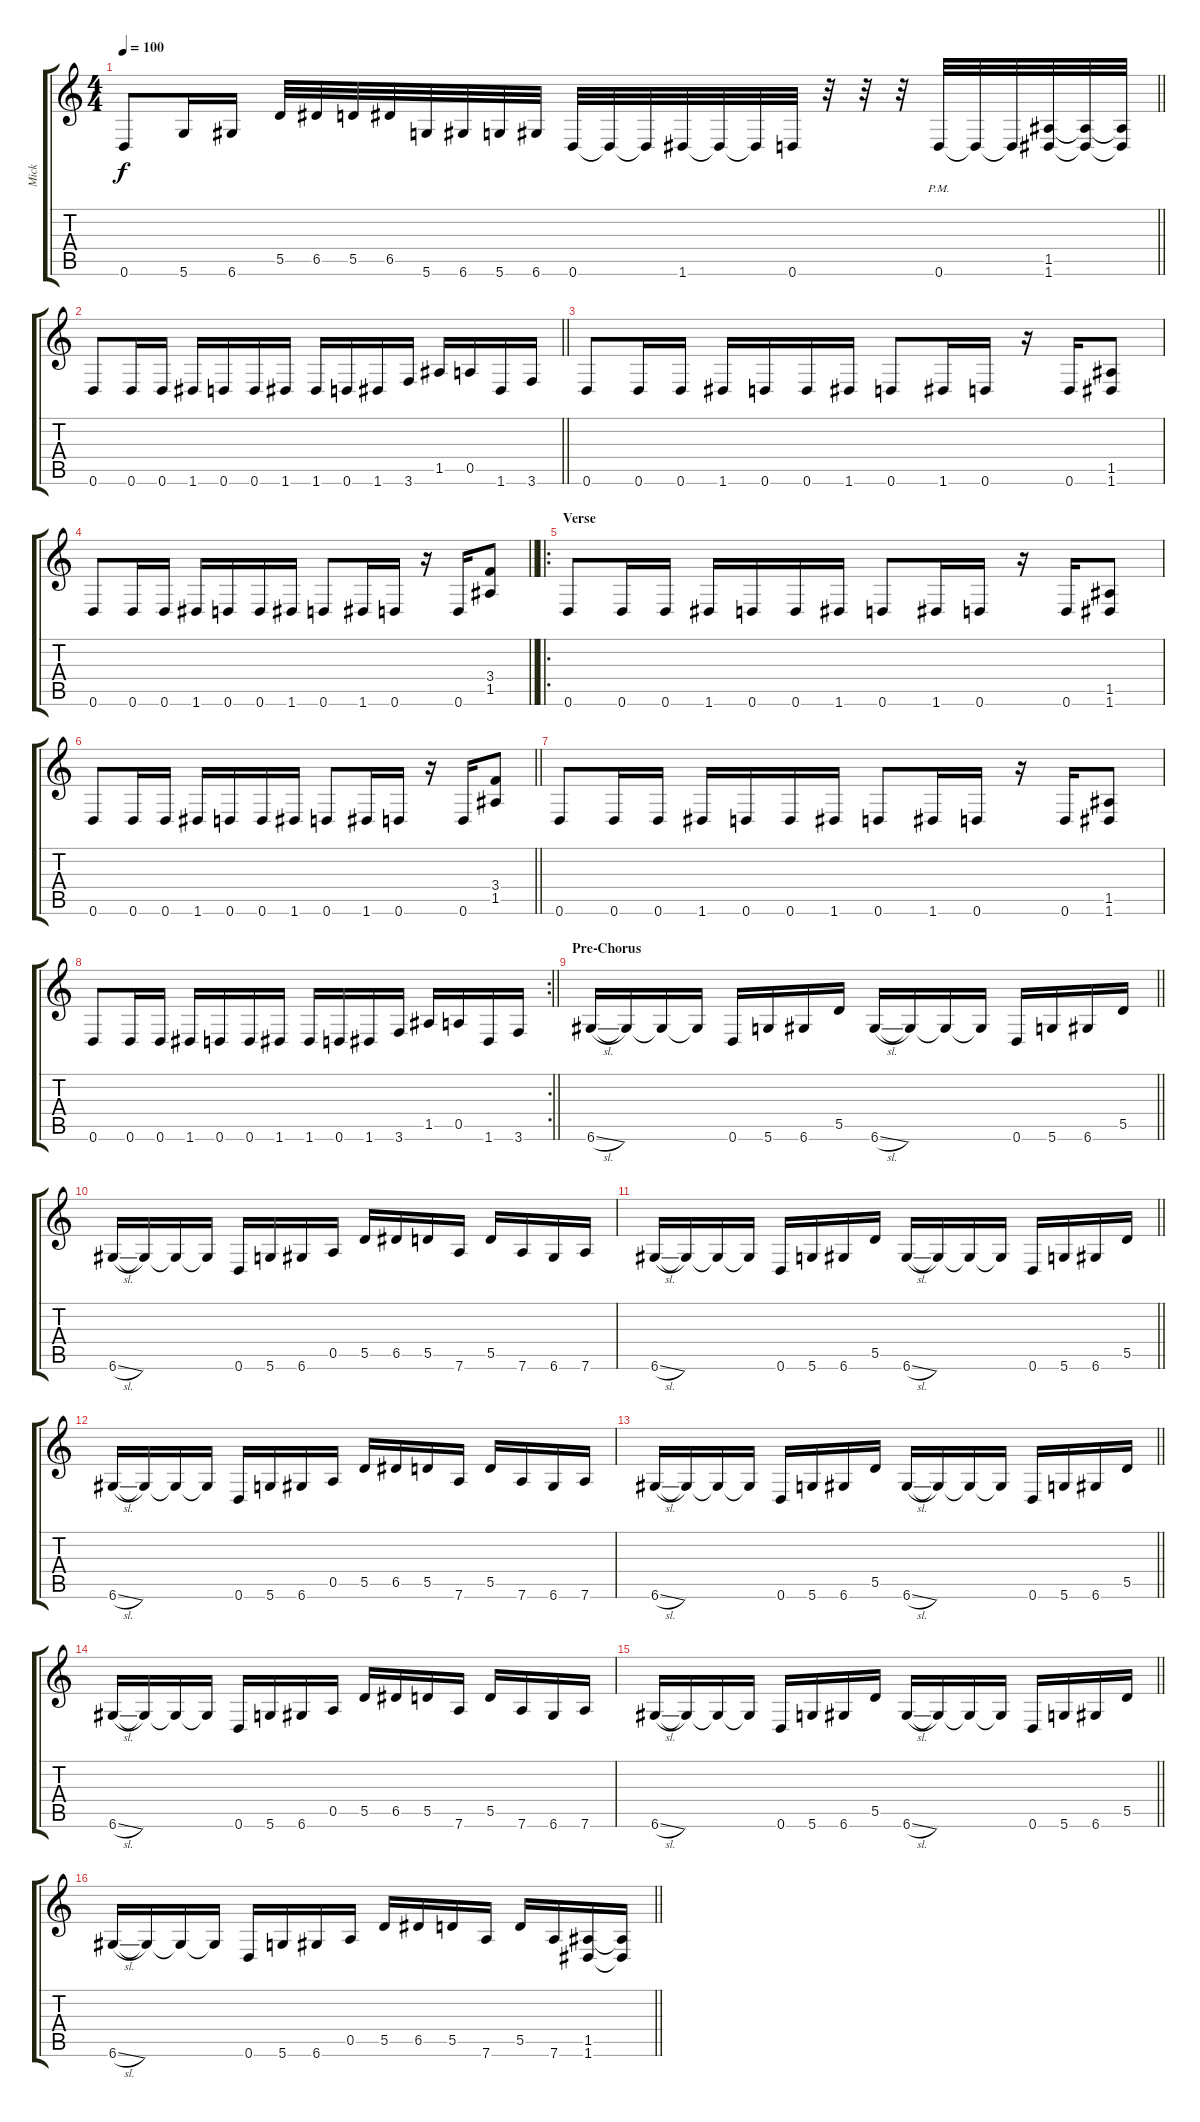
\track ("Mick" "Mick") {instrument distortionguitar}
\staff {score tabs}
\tuning (E4 A3 G3 D3 A2 D2) {hide}
\ts (4 4)
\tempo 100
\clef g2
\barLineRight lightlight
\ks c
0.6.8{dy f} 5.6.16 6.6.16 5.5.32 6.5.32 5.5.32 6.5.32 5.6.32 6.6.32 5.6.32 6.6.32 0.6.32 0.6{t}.32 0.6{t}.32 1.6.32 1.6{t}.32 1.6{t}.32 0.6.32 r.32 r.32 r.32 0.6{pm}.32 0.6{t}.32 0.6{t}.32 (1.5 1.6).32 (1.5{t} 1.6{t}).32 (1.5{t} 1.6{t}).32 |
\barLineRight lightlight
0.6.8 0.6.16 0.6.16 1.6.16 0.6.16 0.6.16 1.6.16 1.6.16 0.6.16 1.6.16 3.6.16 1.5.16 0.5.16 1.6.16 3.6.16 |
0.6.8 0.6.16 0.6.16 1.6.16 0.6.16 0.6.16 1.6.16 0.6.8 1.6.16 0.6.16 r.16 0.6.16 (1.5 1.6).8 |
\barLineRight lightlight
0.6.8 0.6.16 0.6.16 1.6.16 0.6.16 0.6.16 1.6.16 0.6.8 1.6.16 0.6.16 r.16 0.6.16 (3.4 1.5).8 |
\ro
\section ("" "Verse")
0.6.8 0.6.16 0.6.16 1.6.16 0.6.16 0.6.16 1.6.16 0.6.8 1.6.16 0.6.16 r.16 0.6.16 (1.5 1.6).8 |
\barLineRight lightlight
0.6.8 0.6.16 0.6.16 1.6.16 0.6.16 0.6.16 1.6.16 0.6.8 1.6.16 0.6.16 r.16 0.6.16 (3.4 1.5).8 |
0.6.8 0.6.16 0.6.16 1.6.16 0.6.16 0.6.16 1.6.16 0.6.8 1.6.16 0.6.16 r.16 0.6.16 (1.5 1.6).8 |
\rc 2
\barLineRight lightlight
0.6.8 0.6.16 0.6.16 1.6.16 0.6.16 0.6.16 1.6.16 1.6.16 0.6.16 1.6.16 3.6.16 1.5.16 0.5.16 1.6.16 3.6.16 |
\section ("" "Pre-Chorus")
\barLineRight lightlight
6.6{sl}.16 6.6{t}.16 6.6{t}.16 6.6{t}.16 0.6.16 5.6.16 6.6.16 5.5.16 6.6{sl}.16 6.6{t}.16 6.6{t}.16 6.6{t}.16 0.6.16 5.6.16 6.6.16 5.5.16 |
6.6{sl}.16 6.6{t}.16 6.6{t}.16 6.6{t}.16 0.6.16 5.6.16 6.6.16 0.5.16 5.5.16 6.5.16 5.5.16 7.6.16 5.5.16 7.6.16 6.6.16 7.6.16 |
\barLineRight lightlight
6.6{sl}.16 6.6{t}.16 6.6{t}.16 6.6{t}.16 0.6.16 5.6.16 6.6.16 5.5.16 6.6{sl}.16 6.6{t}.16 6.6{t}.16 6.6{t}.16 0.6.16 5.6.16 6.6.16 5.5.16 |
6.6{sl}.16 6.6{t}.16 6.6{t}.16 6.6{t}.16 0.6.16 5.6.16 6.6.16 0.5.16 5.5.16 6.5.16 5.5.16 7.6.16 5.5.16 7.6.16 6.6.16 7.6.16 |
\barLineRight lightlight
6.6{sl}.16 6.6{t}.16 6.6{t}.16 6.6{t}.16 0.6.16 5.6.16 6.6.16 5.5.16 6.6{sl}.16 6.6{t}.16 6.6{t}.16 6.6{t}.16 0.6.16 5.6.16 6.6.16 5.5.16 |
6.6{sl}.16 6.6{t}.16 6.6{t}.16 6.6{t}.16 0.6.16 5.6.16 6.6.16 0.5.16 5.5.16 6.5.16 5.5.16 7.6.16 5.5.16 7.6.16 6.6.16 7.6.16 |
\barLineRight lightlight
6.6{sl}.16 6.6{t}.16 6.6{t}.16 6.6{t}.16 0.6.16 5.6.16 6.6.16 5.5.16 6.6{sl}.16 6.6{t}.16 6.6{t}.16 6.6{t}.16 0.6.16 5.6.16 6.6.16 5.5.16 |
\barLineRight lightlight
6.6{sl}.16 6.6{t}.16 6.6{t}.16 6.6{t}.16 0.6.16 5.6.16 6.6.16 0.5.16 5.5.16 6.5.16 5.5.16 7.6.16 5.5.16 7.6.16 (1.5 1.6).16 (1.5{t} 1.6{t}).16
